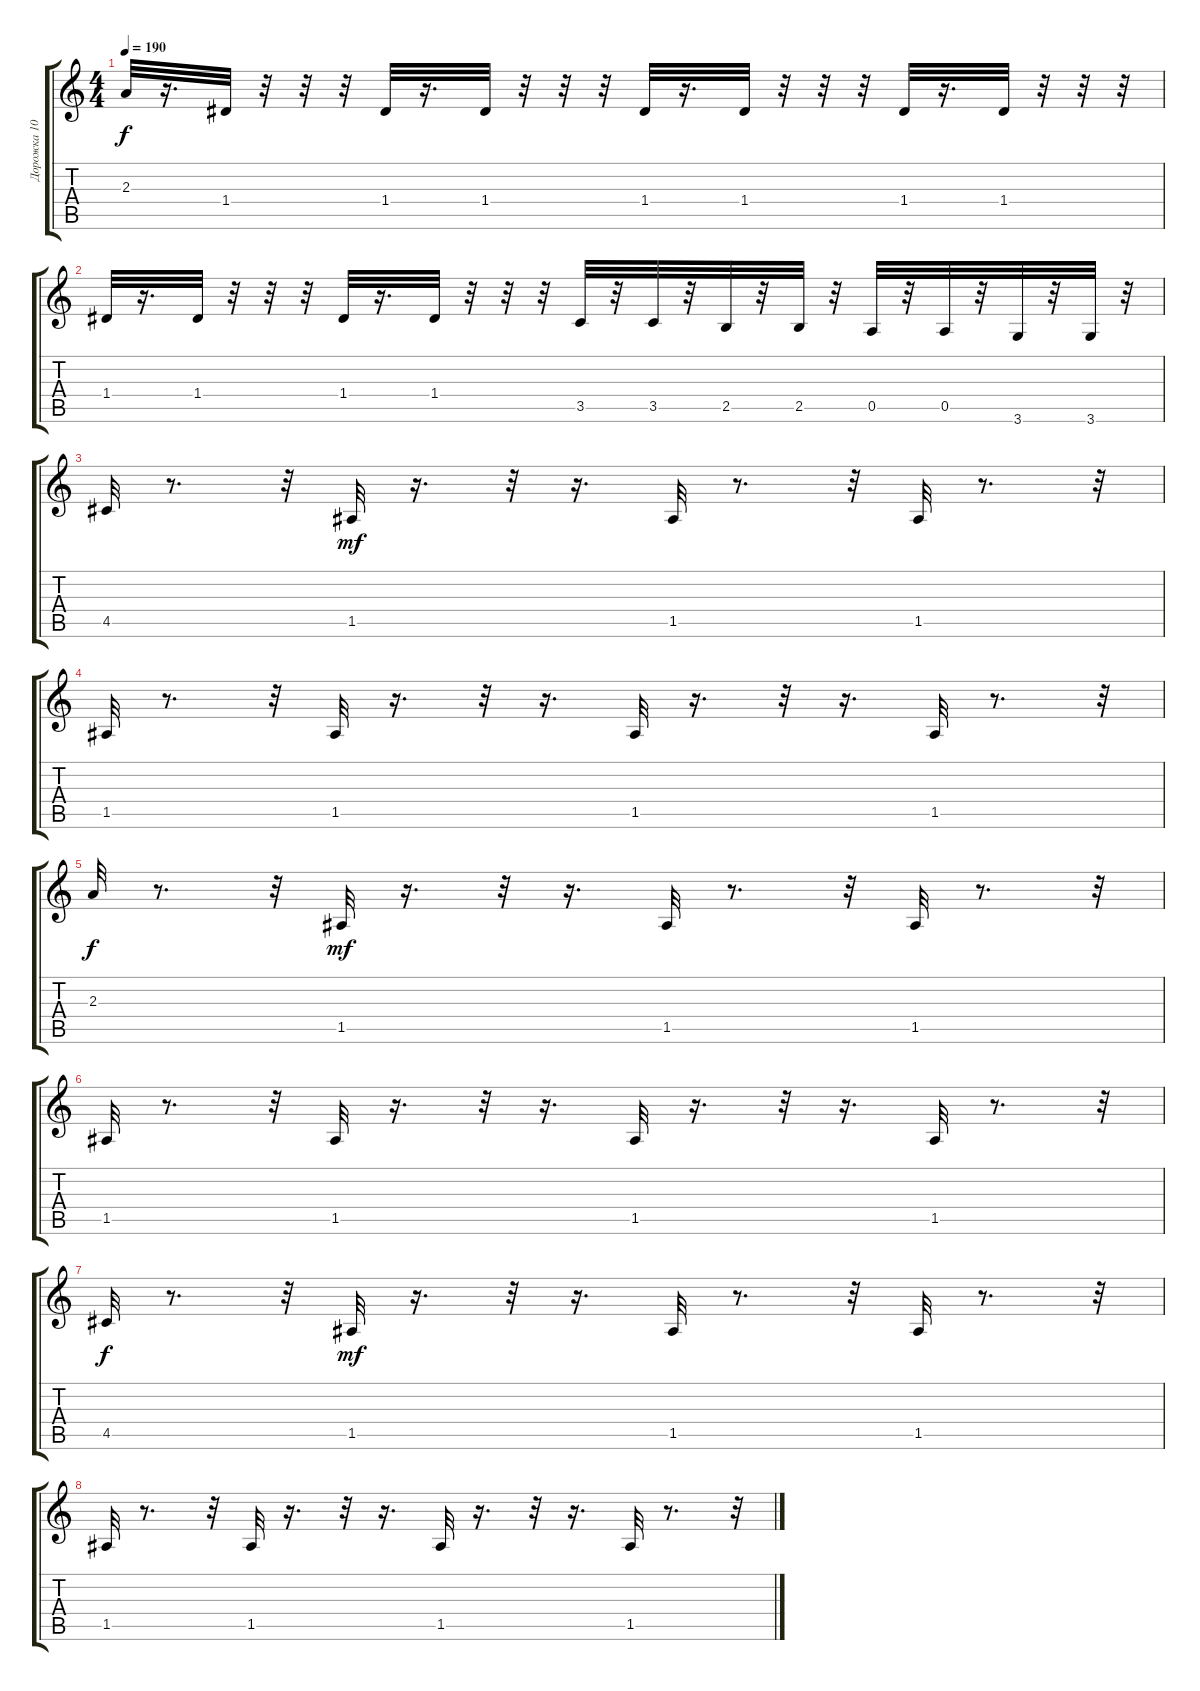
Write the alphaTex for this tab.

\track ("Дорожка 10" "Дорожка 10") {instrument acousticguitarsteel}
\staff {score tabs}
\tuning (E4 B3 G3 D3 A2 E2) {hide}
\ts (4 4)
\tempo 190
\clef g2
\ks c
2.3.32{dy f} r.16{d} 1.4.32 r.32 r.32 r.32 1.4.32 r.16{d} 1.4.32 r.32 r.32 r.32 1.4.32 r.16{d} 1.4.32 r.32 r.32 r.32 1.4.32 r.16{d} 1.4.32 r.32 r.32 r.32 |
1.4.32 r.16{d} 1.4.32 r.32 r.32 r.32 1.4.32 r.16{d} 1.4.32 r.32 r.32 r.32 3.5.32 r.32 3.5.32 r.32 2.5.32 r.32 2.5.32 r.32 0.5.32 r.32 0.5.32 r.32 3.6.32 r.32 3.6.32 r.32 |
4.5.32 r.8{d} r.32 1.5.32{dy mf} r.16{d} r.32 r.16{d} 1.5.32 r.8{d} r.32 1.5.32 r.8{d} r.32 |
1.5.32 r.8{d} r.32 1.5.32 r.16{d} r.32 r.16{d} 1.5.32 r.16{d} r.32 r.16{d} 1.5.32 r.8{d} r.32 |
2.3.32{dy f} r.8{d} r.32 1.5.32{dy mf} r.16{d} r.32 r.16{d} 1.5.32 r.8{d} r.32 1.5.32 r.8{d} r.32 |
1.5.32 r.8{d} r.32 1.5.32 r.16{d} r.32 r.16{d} 1.5.32 r.16{d} r.32 r.16{d} 1.5.32 r.8{d} r.32 |
4.5.32{dy f} r.8{d} r.32 1.5.32{dy mf} r.16{d} r.32 r.16{d} 1.5.32 r.8{d} r.32 1.5.32 r.8{d} r.32 |
1.5.32 r.8{d} r.32 1.5.32 r.16{d} r.32 r.16{d} 1.5.32 r.16{d} r.32 r.16{d} 1.5.32 r.8{d} r.32
